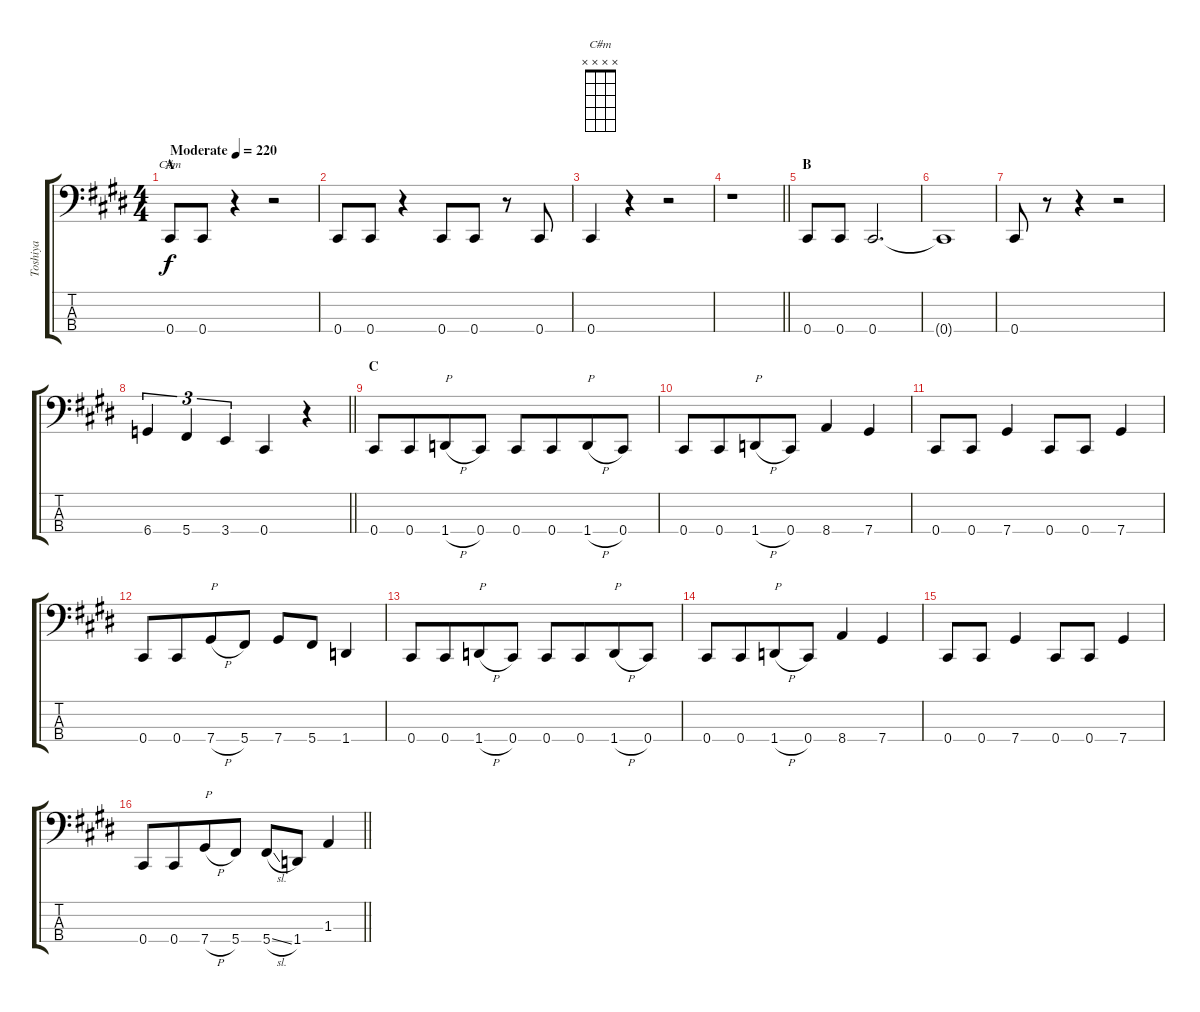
\track ("Toshiya" "Toshiya") {instrument electricbasspick}
\staff {score tabs}
\tuning (Gb2 Db2 Ab1 Db1) {hide}
\chord ("C#m" x x x x)
\ts (4 4)
\section ("" "A")
\tempo (220 "Moderate")
\clef f4
\ks c#minor
0.4.8{ch "C#m" dy f instrument electricbasspick} 0.4.8 r.4 r.2 |
0.4.8 0.4.8 r.4 0.4.8 0.4.8 r.8 0.4.8 |
0.4.4 r.4 r.2 |
\barLineRight lightlight
r.1 |
\section ("" "B")
0.4.8 0.4.8 0.4.2{d} |
0.4{t}.1 |
0.4.8 r.8 r.4 r.2 |
\barLineRight lightlight
6.4.4{tu (3 2)} 5.4.4{tu (3 2)} 3.4.4{tu (3 2)} 0.4.4 r.4 |
\section ("" "C")
0.4.8 0.4.8{beam merge} 1.4{h}.8{txt "P"} 0.4.8 0.4.8 0.4.8{beam merge} 1.4{h}.8{txt "P"} 0.4.8 |
0.4.8 0.4.8{beam merge} 1.4{h}.8{txt "P"} 0.4.8 8.4.4 7.4.4 |
0.4.8 0.4.8 7.4.4 0.4.8 0.4.8 7.4.4 |
0.4.8 0.4.8{beam merge} 7.4{h}.8{txt "P"} 5.4.8 7.4.8 5.4.8 1.4.4 |
0.4.8 0.4.8{beam merge} 1.4{h}.8{txt "P"} 0.4.8 0.4.8 0.4.8{beam merge} 1.4{h}.8{txt "P"} 0.4.8 |
0.4.8 0.4.8{beam merge} 1.4{h}.8{txt "P"} 0.4.8 8.4.4 7.4.4 |
0.4.8 0.4.8 7.4.4 0.4.8 0.4.8 7.4.4 |
\barLineRight lightlight
0.4.8 0.4.8{beam merge} 7.4{h}.8{txt "P"} 5.4.8 5.4{sl}.8 1.4.8 1.3.4
